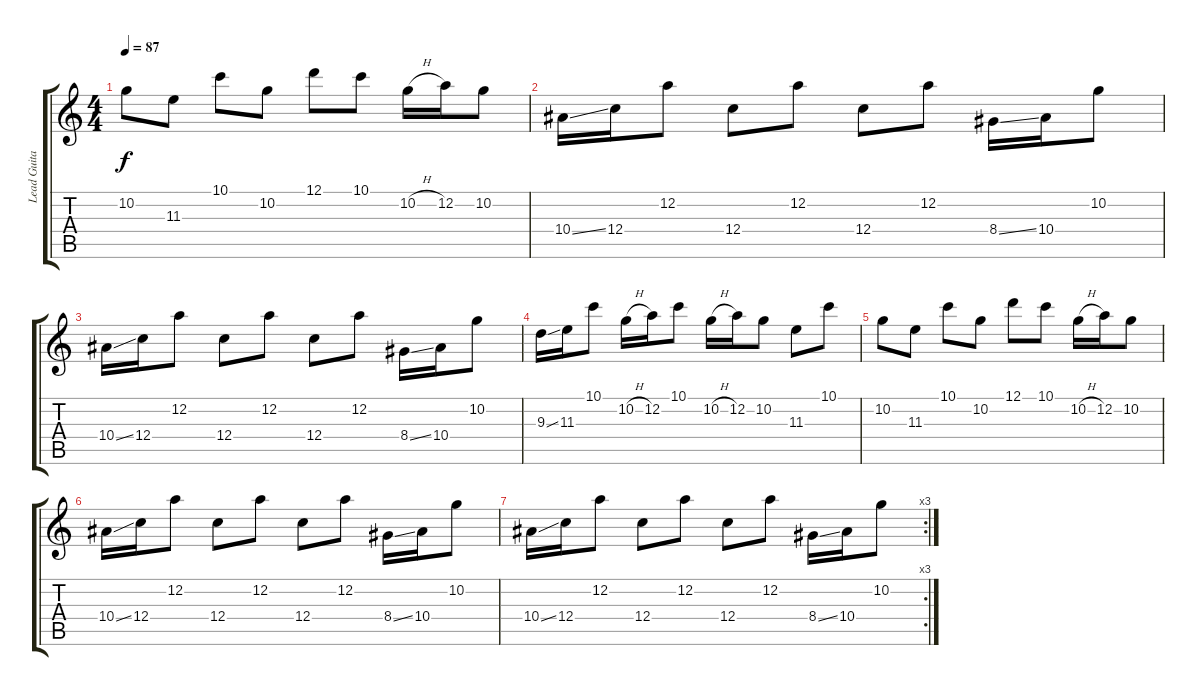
\track ("Lead Guitar (Sterling Morrison)" "Lead Guita") {instrument electricguitarjazz}
\staff {score tabs}
\tuning (D4 A3 F3 C3 G2 D2) {hide}
\ts (4 4)
\tempo 87
\clef g2
\ks c
10.2.8{dy f} 11.3.8 10.1.8 10.2.8 12.1.8 10.1.8 10.2{h}.16 12.2.16 10.2.8 |
10.4{ss}.16 12.4.16 12.2.8 12.4.8 12.2.8 12.4.8 12.2.8 8.4{ss}.16 10.4.16 10.2.8 |
10.4{ss}.16 12.4.16 12.2.8 12.4.8 12.2.8 12.4.8 12.2.8 8.4{ss}.16 10.4.16 10.2.8 |
9.3{ss}.16 11.3.16 10.1.8 10.2{h}.16 12.2.16 10.1.8 10.2{h}.16 12.2.16 10.2.8 11.3.8 10.1.8 |
10.2.8 11.3.8 10.1.8 10.2.8 12.1.8 10.1.8 10.2{h}.16 12.2.16 10.2.8 |
10.4{ss}.16 12.4.16 12.2.8 12.4.8 12.2.8 12.4.8 12.2.8 8.4{ss}.16 10.4.16 10.2.8 |
\rc 3
10.4{ss}.16 12.4.16 12.2.8 12.4.8 12.2.8 12.4.8 12.2.8 8.4{ss}.16 10.4.16 10.2.8
